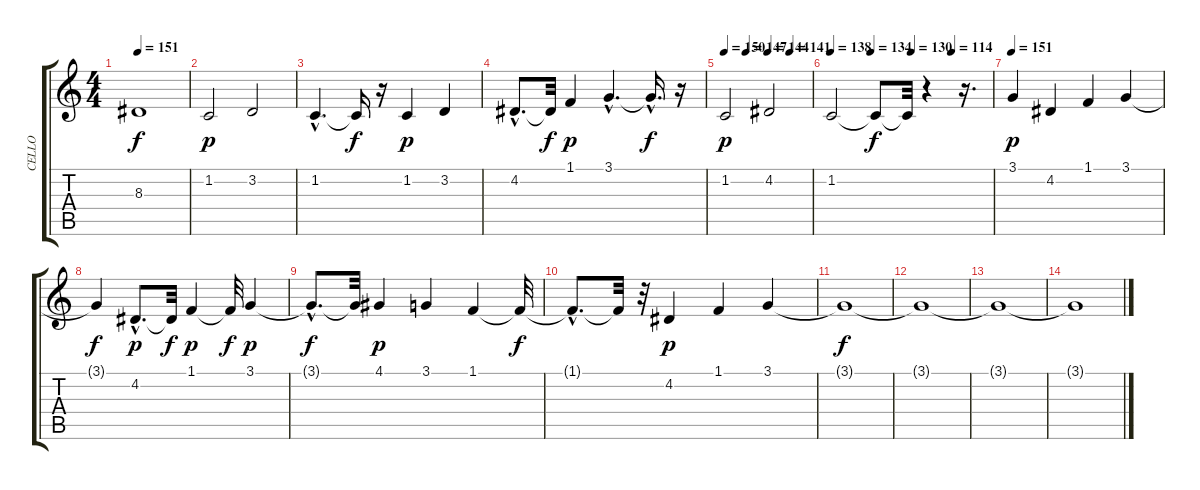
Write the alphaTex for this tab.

\track ("CELLO               " "CELLO     ") {instrument cello}
\staff {score tabs}
\tuning (E4 B3 G3 D3 A2 E2) {hide}
\ts (4 4)
\tempo 151
\clef g2
\ks c
8.3{t}.1{dy f} |
1.2.2{dy p} 3.2.2 |
1.2{hac}.4{d} 1.2{t}.16{dy f} r.16 1.2.4{dy p} 3.2.4 |
4.2{hac}.8{d} 4.2{t}.32{dy f} 1.1.4{dy p} 3.1{hac}.4{d} 3.1{hac t}.16{d dy f} r.16 |
\tempo 150
\tempo (147 0.25)
\tempo (144 0.5)
\tempo (141 0.75)
1.2.2{dy p} 4.2.2 |
\tempo 138
\tempo (134 0.25)
\tempo (130 0.5)
\tempo (114 0.75)
1.2.2 1.2{t}.8{dy f} 1.2{t}.32 r.4 r.16{d} |
\tempo 151
3.1.4{dy p volume 6} 4.2.4{volume 10} 1.1.4{volume 12} 3.1.4{volume 12} |
3.1{t}.4{dy f} 4.2{hac}.8{d dy p volume 13} 4.2{t}.32{dy f} 1.1.4{dy p} 1.1{t}.32{dy f} 3.1.4{dy p} |
3.1{hac t}.8{d dy f} 3.1{t}.32 4.1.4{dy p volume 13} 3.1.4 1.1.4 1.1{t}.32{dy f} |
1.1{hac t}.8{d} 1.1{t}.32 r.32 4.2.4{dy p} 1.1.4 3.1.4 |
3.1{t}.1{dy f} |
3.1{t}.1 |
3.1{t}.1 |
3.1{t}.1
